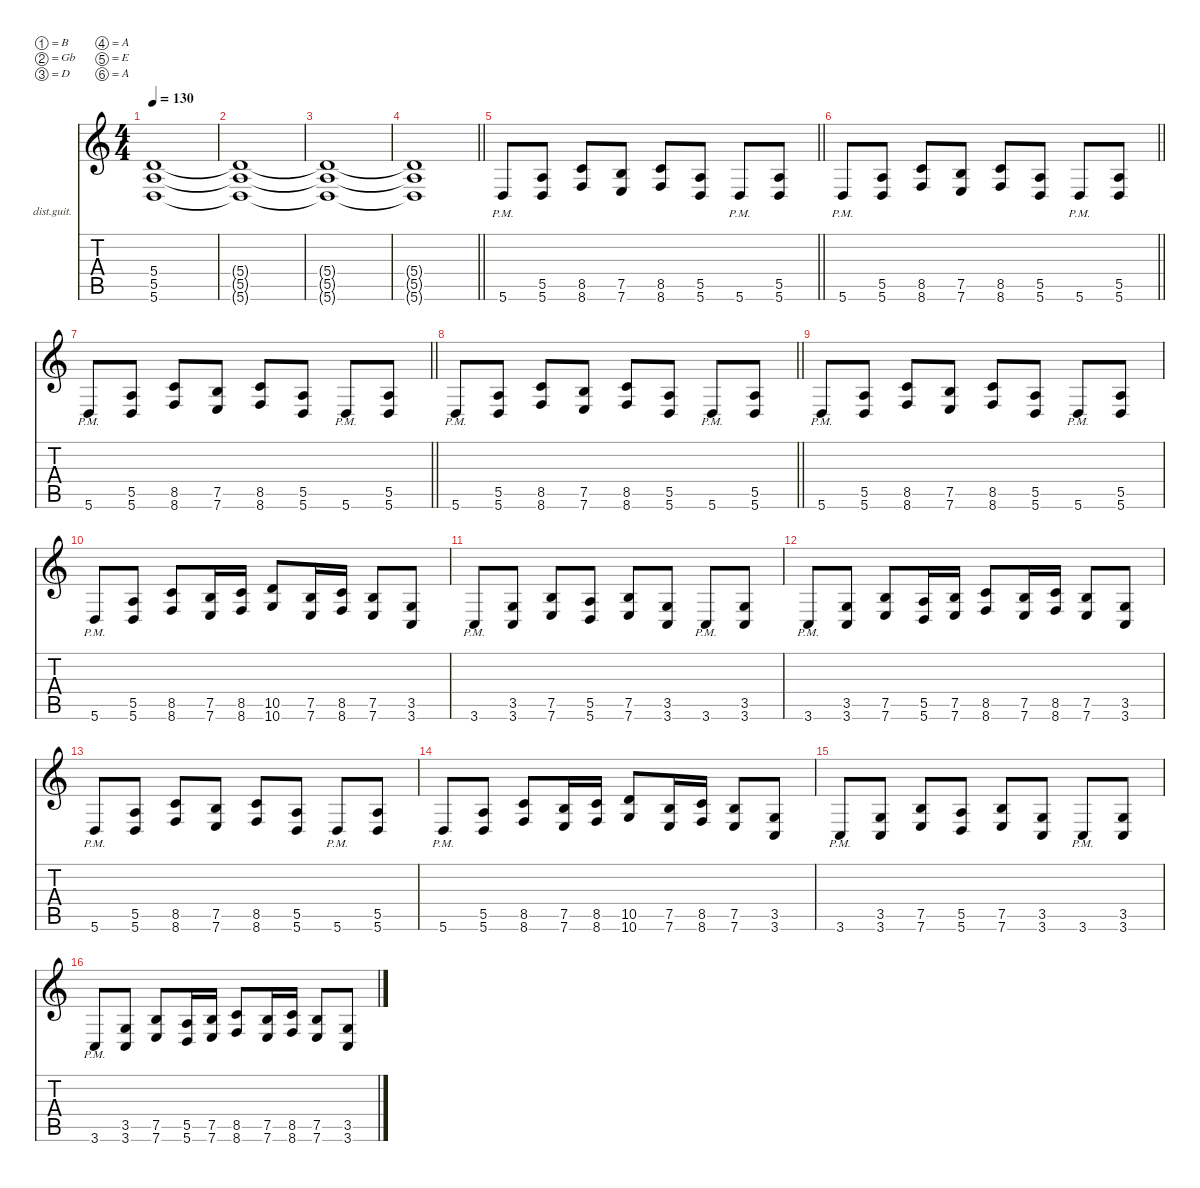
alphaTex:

\defaultSystemsLayout 4
\hideDynamics
\bracketExtendMode nobrackets
\firstSystemTrackNameOrientation horizontal
\otherSystemsTrackNameOrientation horizontal
\track ("Rhythm" "dist.guit.") {instrument distortionguitar}
\staff {score tabs}
\tuning (B3 Gb3 D3 A2 E2 A1)
\ts (4 4)
\tempo 130
\clef g2
\ks c
(5.4{t} 5.5{t} 5.6{t}).1{dy f beam Up} |
(5.4{t} 5.5{t} 5.6{t}).1{beam Up} |
(5.4{t} 5.5{t} 5.6{t}).1{beam Up} |
\barLineRight lightlight
(5.4{t} 5.5{t} 5.6{t}).1{beam Up} |
\section ("" "")
\barLineRight lightlight
5.6{pm}.8{beam Up} (5.5 5.6).8{beam Up} (8.5 8.6).8{beam Up} (7.5 7.6).8{beam Up} (8.5 8.6).8{beam Up} (5.5 5.6).8{beam Up} 5.6{pm}.8{beam Up} (5.5 5.6).8{beam Up} |
\barLineRight lightlight
5.6{pm}.8{beam Up} (5.5 5.6).8{beam Up} (8.5 8.6).8{beam Up} (7.5 7.6).8{beam Up} (8.5 8.6).8{beam Up} (5.5 5.6).8{beam Up} 5.6{pm}.8{beam Up} (5.5 5.6).8{beam Up} |
\barLineRight lightlight
5.6{pm}.8{beam Up} (5.5 5.6).8{beam Up} (8.5 8.6).8{beam Up} (7.5 7.6).8{beam Up} (8.5 8.6).8{beam Up} (5.5 5.6).8{beam Up} 5.6{pm}.8{beam Up} (5.5 5.6).8{beam Up} |
\barLineRight lightlight
5.6{pm}.8{beam Up} (5.5 5.6).8{beam Up} (8.5 8.6).8{beam Up} (7.5 7.6).8{beam Up} (8.5 8.6).8{beam Up} (5.5 5.6).8{beam Up} 5.6{pm}.8{beam Up} (5.5 5.6).8{beam Up} |
\section ("" "")
5.6{pm}.8{beam Up} (5.5 5.6).8{beam Up} (8.5 8.6).8{beam Up} (7.5 7.6).8{beam Up} (8.5 8.6).8{beam Up} (5.5 5.6).8{beam Up} 5.6{pm}.8{beam Up} (5.5 5.6).8{beam Up} |
5.6{pm}.8{beam Up} (5.5 5.6).8{beam Up} (8.5 8.6).8{beam Up} (7.5 7.6).16{beam Up} (8.5 8.6).16{beam Up} (10.5 10.6).8{beam Up} (7.5 7.6).16{beam Up} (8.5 8.6).16{beam Up} (7.5 7.6).8{beam Up} (3.5 3.6).8{beam Up} |
3.6{pm}.8{beam Up} (3.5 3.6).8{beam Up} (7.5 7.6).8{beam Up} (5.5 5.6).8{beam Up} (7.5 7.6).8{beam Up} (3.5 3.6).8{beam Up} 3.6{pm}.8{beam Up} (3.5 3.6).8{beam Up} |
3.6{pm}.8{beam Up} (3.5 3.6).8{beam Up} (7.5 7.6).8{beam Up} (5.5 5.6).16{beam Up} (7.5 7.6).16{beam Up} (8.5 8.6).8{beam Up} (7.5 7.6).16{beam Up} (8.5 8.6).16{beam Up} (7.5 7.6).8{beam Up} (3.5 3.6).8{beam Up} |
5.6{pm}.8{beam Up} (5.5 5.6).8{beam Up} (8.5 8.6).8{beam Up} (7.5 7.6).8{beam Up} (8.5 8.6).8{beam Up} (5.5 5.6).8{beam Up} 5.6{pm}.8{beam Up} (5.5 5.6).8{beam Up} |
5.6{pm}.8{beam Up} (5.5 5.6).8{beam Up} (8.5 8.6).8{beam Up} (7.5 7.6).16{beam Up} (8.5 8.6).16{beam Up} (10.5 10.6).8{beam Up} (7.5 7.6).16{beam Up} (8.5 8.6).16{beam Up} (7.5 7.6).8{beam Up} (3.5 3.6).8{beam Up} |
3.6{pm}.8{beam Up} (3.5 3.6).8{beam Up} (7.5 7.6).8{beam Up} (5.5 5.6).8{beam Up} (7.5 7.6).8{beam Up} (3.5 3.6).8{beam Up} 3.6{pm}.8{beam Up} (3.5 3.6).8{beam Up} |
3.6{pm}.8{beam Up} (3.5 3.6).8{beam Up} (7.5 7.6).8{beam Up} (5.5 5.6).16{beam Up} (7.5 7.6).16{beam Up} (8.5 8.6).8{beam Up} (7.5 7.6).16{beam Up} (8.5 8.6).16{beam Up} (7.5 7.6).8{beam Up} (3.5 3.6).8{beam Up}
